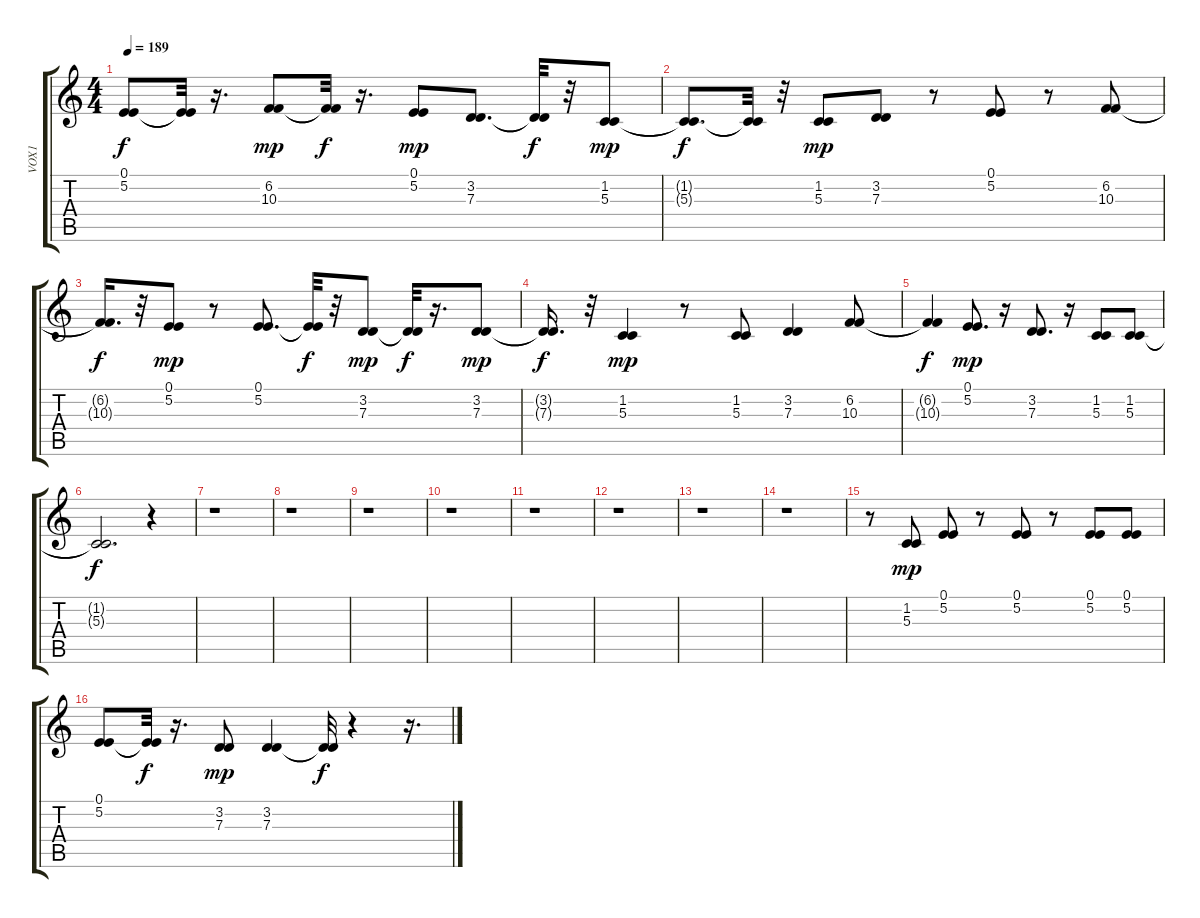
\track ("VOX1" "VOX1") {instrument englishhorn}
\staff {score tabs}
\tuning (E4 B3 G3 D3 A2 E2) {hide}
\ts (4 4)
\tempo 189
\clef g2
\ks c
(0.1{t} 5.2{t}).8{dy f} (0.1{t} 5.2{t}).32 r.16{d} (6.2 10.3).8{dy mp} (6.2{t} 10.3{t}).32{dy f} r.16{d} (0.1 5.2).8{dy mp} (3.2 7.3).8{d} (3.2{t} 7.3{t}).32{dy f} r.32 (1.2 5.3).8{dy mp} |
(1.2{t} 5.3{t}).8{d dy f} (1.2{t} 5.3{t}).32 r.32 (1.2 5.3).8{dy mp} (3.2 7.3).8 r.8 (0.1 5.2).8 r.8 (6.2 10.3).8 |
(6.2{t} 10.3{t}).16{d dy f} r.32 (0.1 5.2).8{dy mp} r.8 (0.1 5.2).8{d} (0.1{t} 5.2{t}).32{dy f} r.32 (3.2 7.3).8{dy mp} (3.2{t} 7.3{t}).32{dy f} r.16{d} (3.2 7.3).8{dy mp} |
(3.2{t} 7.3{t}).16{d dy f} r.32 (1.2 5.3).4{dy mp} r.8 (1.2 5.3).8 (3.2 7.3).4 (6.2 10.3).8 |
(6.2{t} 10.3{t}).4{dy f} (0.1 5.2).8{d dy mp} r.16 (3.2 7.3).8{d} r.16 (1.2 5.3).8 (1.2 5.3).8 |
(1.2{t} 5.3{t}).2{d dy f} r.4 |
r.1 |
r.1 |
r.1 |
r.1 |
r.1 |
r.1 |
r.1 |
r.1 |
r.8 (1.2 5.3).8{dy mp} (0.1 5.2).8 r.8 (0.1 5.2).8 r.8 (0.1 5.2).8 (0.1 5.2).8 |
(0.1 5.2).8 (0.1{t} 5.2{t}).32{dy f} r.16{d} (3.2 7.3).8{dy mp} (3.2 7.3).4 (3.2{t} 7.3{t}).32{dy f} r.4 r.16{d}
